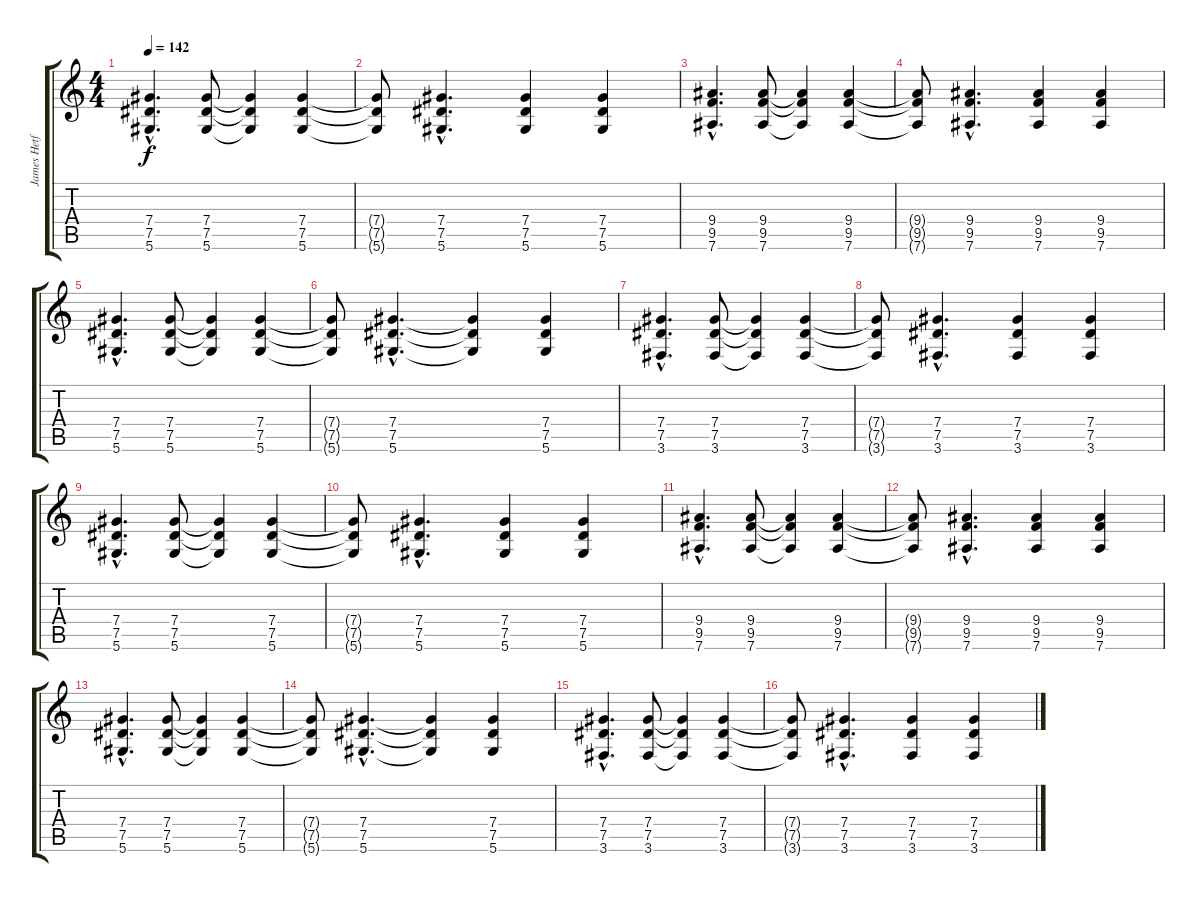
\track ("James Hetfield (Distortion Guitar)" "James Hetf") {instrument distortionguitar}
\staff {score tabs}
\tuning (Eb4 Bb3 Gb3 Db3 Ab2 Eb2) {hide}
\ts (4 4)
\tempo 142
\clef g2
\ks c
(7.4{hac} 7.5{hac} 5.6{hac}).4{d dy f} (7.4 7.5 5.6).8 (7.4{t} 7.5{t} 5.6{t}).4 (7.4 7.5 5.6).4 |
(7.4{t} 7.5{t} 5.6{t}).8 (7.4{hac} 7.5{hac} 5.6{hac}).4{d} (7.4 7.5 5.6).4 (7.4 7.5 5.6).4 |
(9.4{hac} 9.5{hac} 7.6{hac}).4{d} (9.4 9.5 7.6).8 (9.4{t} 9.5{t} 7.6{t}).4 (9.4 9.5 7.6).4 |
(9.4{t} 9.5{t} 7.6{t}).8 (9.4{hac} 9.5{hac} 7.6{hac}).4{d} (9.4 9.5 7.6).4 (9.4 9.5 7.6).4 |
(7.4{hac} 7.5{hac} 5.6{hac}).4{d} (7.4 7.5 5.6).8 (7.4{t} 7.5{t} 5.6{t}).4 (7.4 7.5 5.6).4 |
(7.4{t} 7.5{t} 5.6{t}).8 (7.4{hac} 7.5{hac} 5.6{hac}).4{d} (7.4{t} 7.5{t} 5.6{t}).4 (7.4 7.5 5.6).4 |
(7.4{hac} 7.5{hac} 3.6{hac}).4{d} (7.4 7.5 3.6).8 (7.4{t} 7.5{t} 3.6{t}).4 (7.4 7.5 3.6).4 |
(7.4{t} 7.5{t} 3.6{t}).8 (7.4{hac} 7.5{hac} 3.6{hac}).4{d} (7.4 7.5 3.6).4 (7.4 7.5 3.6).4 |
(7.4{hac} 7.5{hac} 5.6{hac}).4{d} (7.4 7.5 5.6).8 (7.4{t} 7.5{t} 5.6{t}).4 (7.4 7.5 5.6).4 |
(7.4{t} 7.5{t} 5.6{t}).8 (7.4{hac} 7.5{hac} 5.6{hac}).4{d} (7.4 7.5 5.6).4 (7.4 7.5 5.6).4 |
(9.4{hac} 9.5{hac} 7.6{hac}).4{d} (9.4 9.5 7.6).8 (9.4{t} 9.5{t} 7.6{t}).4 (9.4 9.5 7.6).4 |
(9.4{t} 9.5{t} 7.6{t}).8 (9.4{hac} 9.5{hac} 7.6{hac}).4{d} (9.4 9.5 7.6).4 (9.4 9.5 7.6).4 |
(7.4{hac} 7.5{hac} 5.6{hac}).4{d} (7.4 7.5 5.6).8 (7.4{t} 7.5{t} 5.6{t}).4 (7.4 7.5 5.6).4 |
(7.4{t} 7.5{t} 5.6{t}).8 (7.4{hac} 7.5{hac} 5.6{hac}).4{d} (7.4{t} 7.5{t} 5.6{t}).4 (7.4 7.5 5.6).4 |
(7.4{hac} 7.5{hac} 3.6{hac}).4{d} (7.4 7.5 3.6).8 (7.4{t} 7.5{t} 3.6{t}).4 (7.4 7.5 3.6).4 |
(7.4{t} 7.5{t} 3.6{t}).8 (7.4{hac} 7.5{hac} 3.6{hac}).4{d} (7.4 7.5 3.6).4 (7.4 7.5 3.6).4
